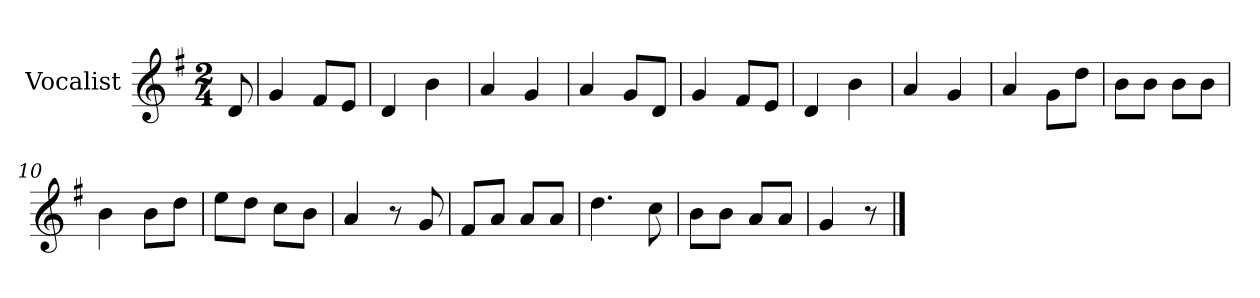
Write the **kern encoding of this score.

**kern
*part1
*staff1
*I"Vocalist
*k[f#]
*G:
*M2/4
=
8d
=1
4g
8f#L
8eJ
=2
4d
4b
=3
4a
4g
=4
4a
8gL
8dJ
=5
4g
8f#L
8eJ
=6
4d
4b
=7
4a
4g
=8
4a
8gL
8ddJ
=9
8bL
8bJ
8bL
8bJ
=10
4b
8bL
8ddJ
=11
8eeL
8ddJ
8ccL
8bJ
=12
4a
8r
8g
=13
8f#L
8aJ
8aL
8aJ
=14
4.dd
8cc
=15
8bL
8bJ
8aL
8aJ
=16
4g
8r
==
*-
